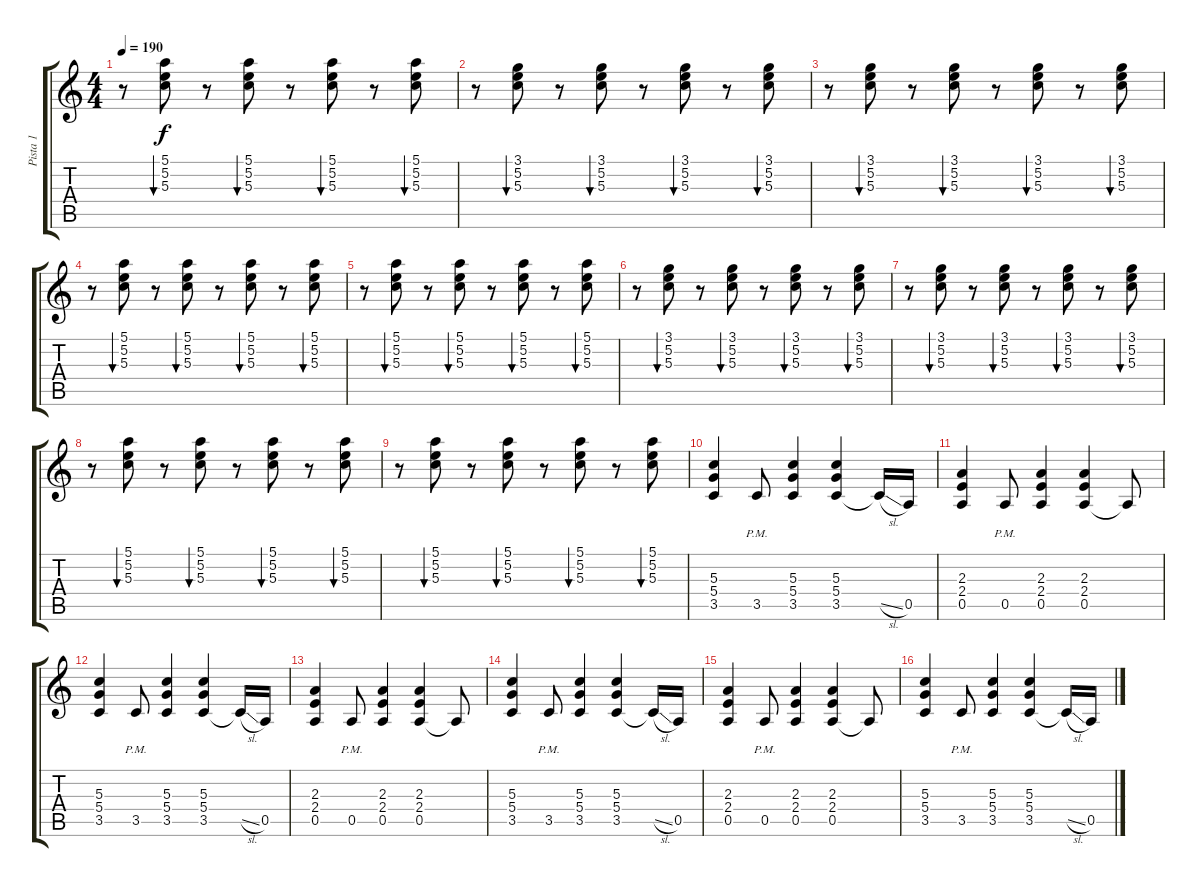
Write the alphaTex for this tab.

\track ("Pista 1" "Pista 1") {instrument overdrivenguitar}
\staff {score tabs}
\tuning (E4 B3 G3 D3 A2 E2) {hide}
\ts (4 4)
\tempo 190
\clef g2
\ks c
r.8{dy f} (5.1 5.2 5.3).8{bu 60} r.8 (5.1 5.2 5.3).8{bu 60} r.8 (5.1 5.2 5.3).8{bu 60} r.8 (5.1 5.2 5.3).8{bu 60} |
r.8 (3.1 5.2 5.3).8{bu 60} r.8 (3.1 5.2 5.3).8{bu 60} r.8 (3.1 5.2 5.3).8{bu 60} r.8 (3.1 5.2 5.3).8{bu 60} |
r.8 (3.1 5.2 5.3).8{bu 60} r.8 (3.1 5.2 5.3).8{bu 60} r.8 (3.1 5.2 5.3).8{bu 60} r.8 (3.1 5.2 5.3).8{bu 60} |
r.8 (5.1 5.2 5.3).8{bu 60} r.8 (5.1 5.2 5.3).8{bu 60} r.8 (5.1 5.2 5.3).8{bu 60} r.8 (5.1 5.2 5.3).8{bu 60} |
r.8 (5.1 5.2 5.3).8{bu 60} r.8 (5.1 5.2 5.3).8{bu 60} r.8 (5.1 5.2 5.3).8{bu 60} r.8 (5.1 5.2 5.3).8{bu 60} |
r.8 (3.1 5.2 5.3).8{bu 60} r.8 (3.1 5.2 5.3).8{bu 60} r.8 (3.1 5.2 5.3).8{bu 60} r.8 (3.1 5.2 5.3).8{bu 60} |
r.8 (3.1 5.2 5.3).8{bu 60} r.8 (3.1 5.2 5.3).8{bu 60} r.8 (3.1 5.2 5.3).8{bu 60} r.8 (3.1 5.2 5.3).8{bu 60} |
r.8 (5.1 5.2 5.3).8{bu 60} r.8 (5.1 5.2 5.3).8{bu 60} r.8 (5.1 5.2 5.3).8{bu 60} r.8 (5.1 5.2 5.3).8{bu 60} |
r.8 (5.1 5.2 5.3).8{bu 60} r.8 (5.1 5.2 5.3).8{bu 60} r.8 (5.1 5.2 5.3).8{bu 60} r.8 (5.1 5.2 5.3).8{bu 60} |
(5.3 5.4 3.5).4 3.5{pm}.8 (5.3 5.4 3.5).4 (5.3 5.4 3.5).4 3.5{sl t}.16 0.5.16 |
(2.3 2.4 0.5).4 0.5{pm}.8 (2.3 2.4 0.5).4 (2.3 2.4 0.5).4 0.5{t}.8 |
(5.3 5.4 3.5).4 3.5{pm}.8 (5.3 5.4 3.5).4 (5.3 5.4 3.5).4 3.5{sl t}.16 0.5.16 |
(2.3 2.4 0.5).4 0.5{pm}.8 (2.3 2.4 0.5).4 (2.3 2.4 0.5).4 0.5{t}.8 |
(5.3 5.4 3.5).4 3.5{pm}.8 (5.3 5.4 3.5).4 (5.3 5.4 3.5).4 3.5{sl t}.16 0.5.16 |
(2.3 2.4 0.5).4 0.5{pm}.8 (2.3 2.4 0.5).4 (2.3 2.4 0.5).4 0.5{t}.8 |
(5.3 5.4 3.5).4 3.5{pm}.8 (5.3 5.4 3.5).4 (5.3 5.4 3.5).4 3.5{sl t}.16 0.5.16
